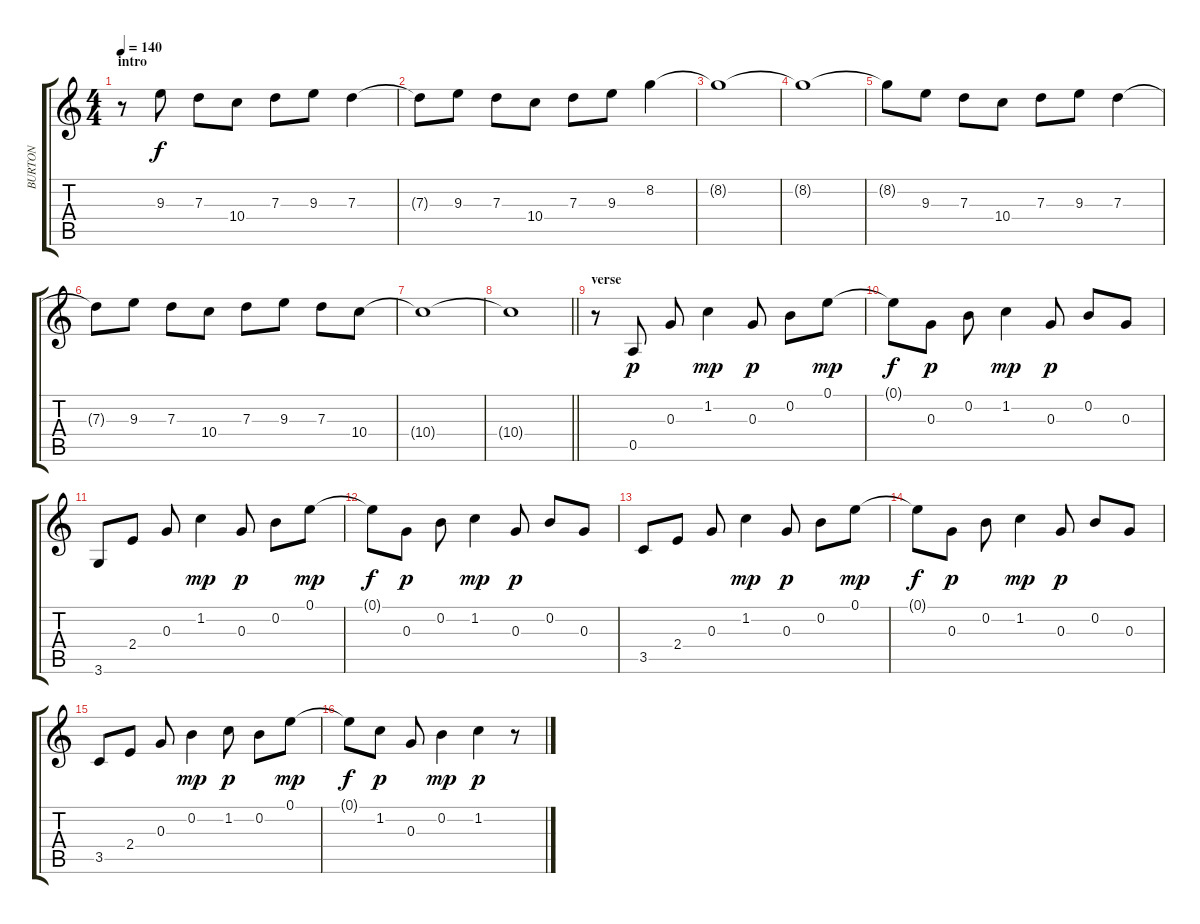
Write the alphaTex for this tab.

\track ("BURTON" "BURTON") {instrument electricguitarjazz}
\staff {score tabs}
\tuning (E4 B3 G3 D3 A2 E2) {hide}
\ts (4 4)
\section ("" "intro")
\tempo 140
\clef g2
\ks c
r.8{dy mf} 9.3.8{dy f} 7.3.8 10.4.8 7.3.8 9.3.8 7.3.4 |
7.3{t}.8 9.3.8 7.3.8 10.4.8 7.3.8 9.3.8 8.2.4 |
8.2{t}.1 |
8.2{t}.1 |
8.2{t}.8 9.3.8 7.3.8 10.4.8 7.3.8 9.3.8 7.3.4 |
7.3{t}.8 9.3.8 7.3.8 10.4.8 7.3.8 9.3.8 7.3.8 10.4.8 |
10.4{t}.1 |
\barLineRight lightlight
10.4{t}.1 |
\section ("" "verse")
r.8 0.5.8{dy p} 0.3.8 1.2.4{dy mp} 0.3.8{dy p} 0.2.8 0.1.8{dy mp} |
0.1{t}.8{dy f} 0.3.8{dy p} 0.2.8 1.2.4{dy mp} 0.3.8{dy p} 0.2.8 0.3.8 |
3.6.8 2.4.8 0.3.8 1.2.4{dy mp} 0.3.8{dy p} 0.2.8 0.1.8{dy mp} |
0.1{t}.8{dy f} 0.3.8{dy p} 0.2.8 1.2.4{dy mp} 0.3.8{dy p} 0.2.8 0.3.8 |
3.5.8 2.4.8 0.3.8 1.2.4{dy mp} 0.3.8{dy p} 0.2.8 0.1.8{dy mp} |
0.1{t}.8{dy f} 0.3.8{dy p} 0.2.8 1.2.4{dy mp} 0.3.8{dy p} 0.2.8 0.3.8 |
3.5.8 2.4.8 0.3.8 0.2.4{dy mp} 1.2.8{dy p} 0.2.8 0.1.8{dy mp} |
0.1{t}.8{dy f} 1.2.8{dy p} 0.3.8 0.2.4{dy mp} 1.2.4{dy p} r.8
